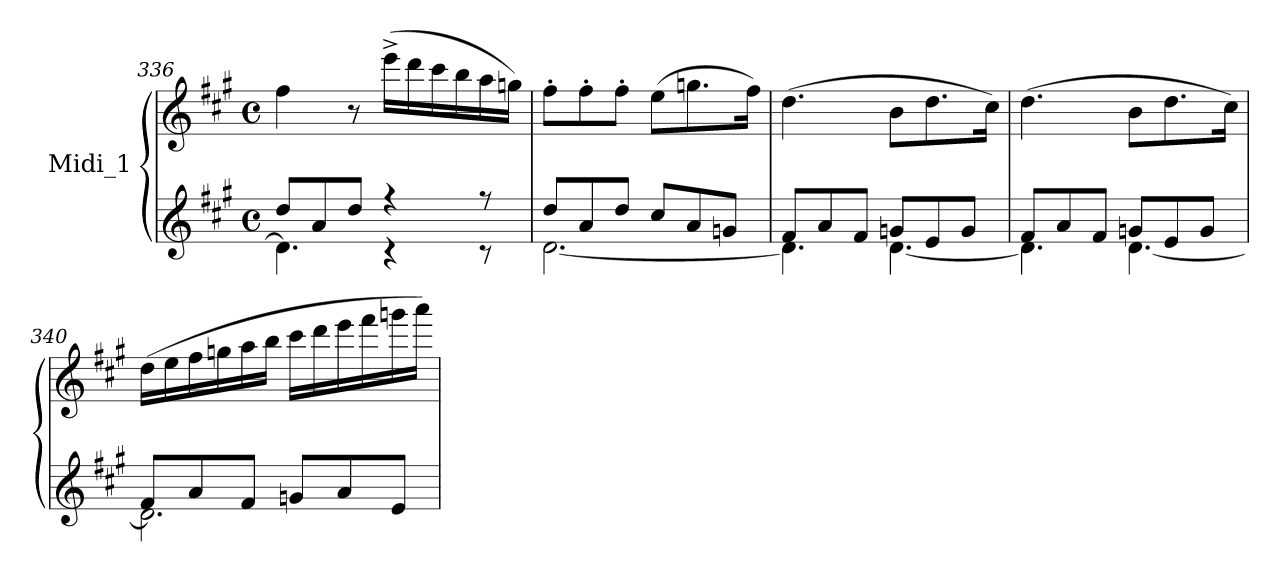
**kern	**kern
*part1	*part1
*staff2	*staff1
*I"Midi_1	*
!!LO:LB:g=z
*clefG2	*clefG2
*k[f#c#g#]	*k[f#c#g#]
*A:	*A:
*M4/4	*M4/4
*met(c)	*met(c)
*MM85	*MM85
=336	=336
*^	*
8dd/L	4.d\]	4ff#\
8a/	.	.
8dd/J	.	8r
4r	4r	(>16eee^\LL
.	.	16ddd\
.	.	16ccc#\
.	.	16bb\
8r	8r	16aa\
.	.	16ggn\JJ)
=337	=337	=337
8dd/L	[2.d\	8ff#'\L
8a/	.	8ff#'\
8dd/J	.	8ff#'\J
8cc#/L	.	(>8ee\L
8a/	.	8.ggn\
8gn/J	.	.
.	.	16ff#\Jk)
=338	=338	=338
8f#/L	4.d\]	(>4.dd\
8a/	.	.
8f#/J	.	.
8gn/L	[4.d\	8b\L
8e/	.	8.dd\
8g/J	.	.
.	.	16cc#\Jk)
=339	=339	=339
8f#/L	4.d\]	(>4.dd\
8a/	.	.
8f#/J	.	.
8gn/L	[4.d\	8b\L
8e/	.	8.dd\
8g/J	.	.
.	.	16cc#\Jk)
!!LO:LB:g=z
=340	=340	=340
8f#/L	2.d\]	(>16dd\LL
.	.	16ee\
8a/	.	16ff#\
.	.	16ggn\
8f#/J	.	16aa\
.	.	16bb\JJ
8gn/L	.	16ccc#\LL
.	.	16ddd\
8a/	.	16eee\
.	.	16fff#\
8e/J	.	16gggn\
.	.	16aaa\JJ)
*v	*v	*
=	=
*-	*-
